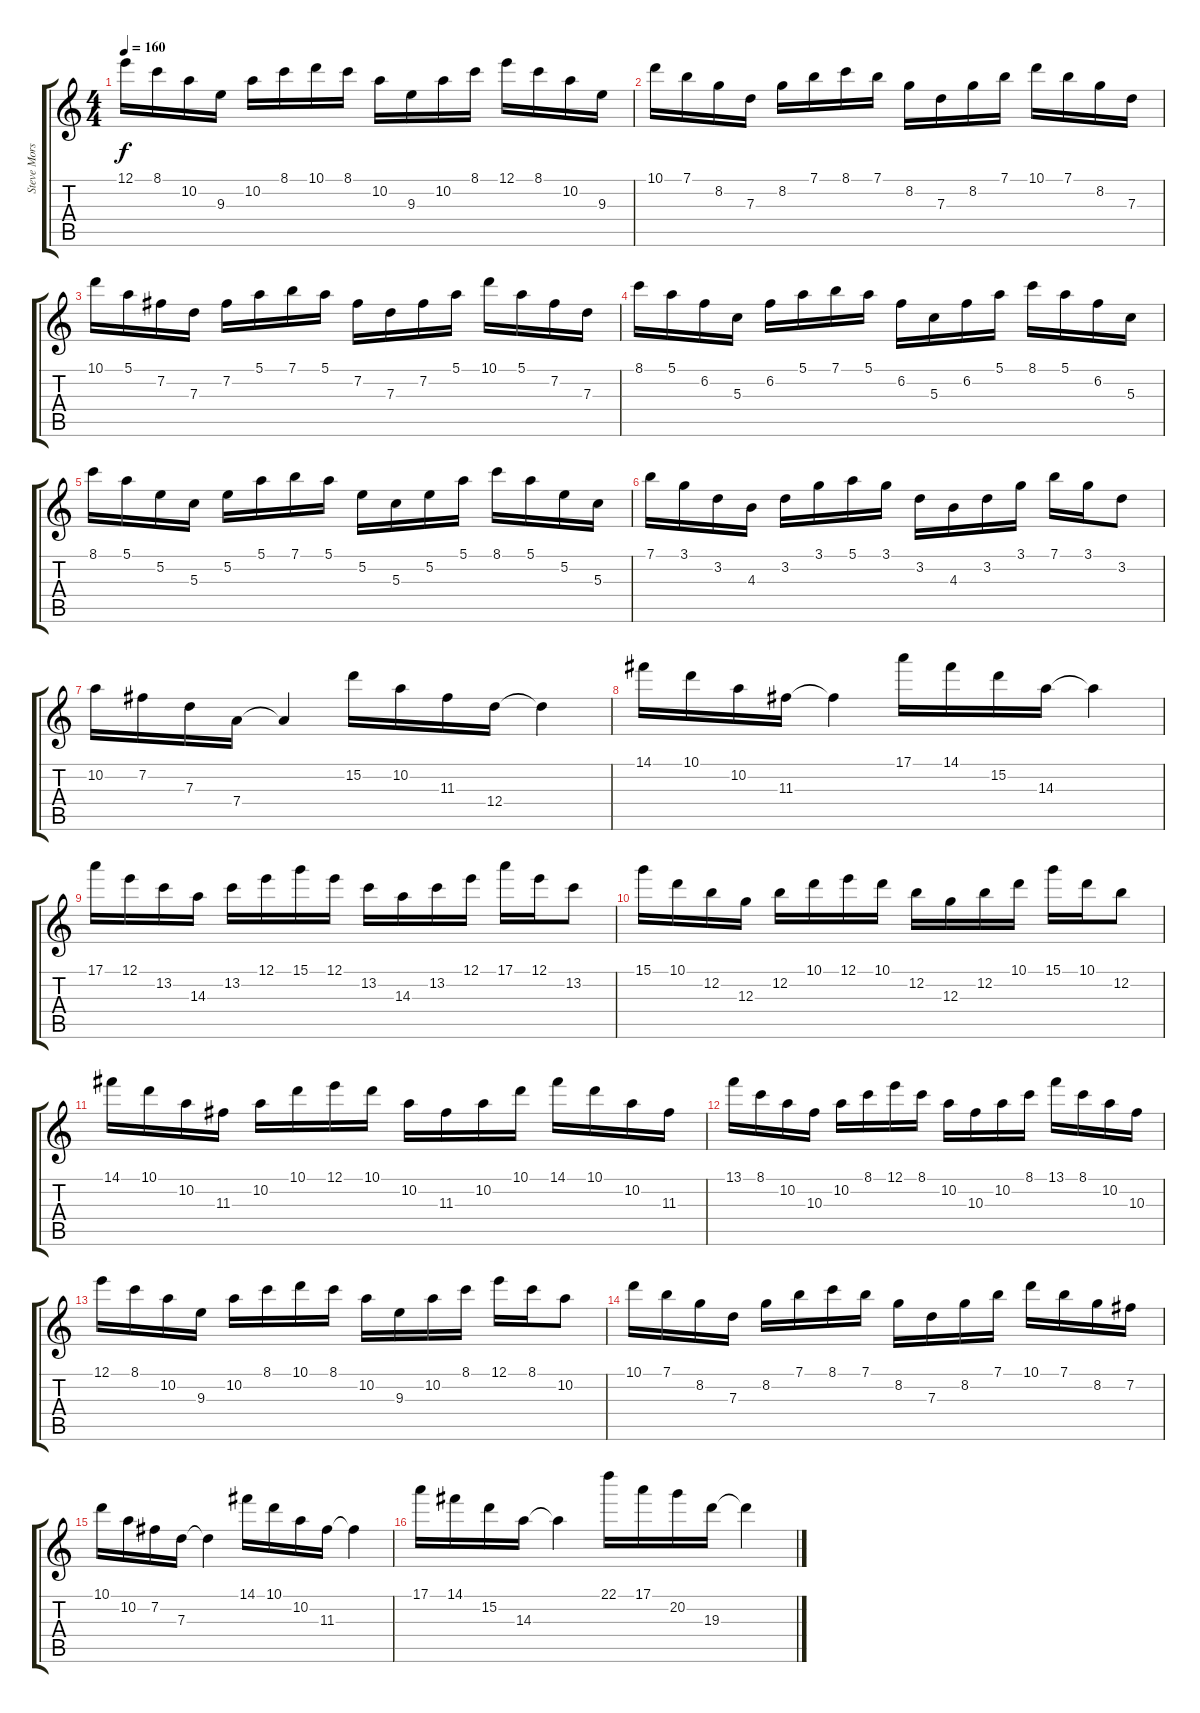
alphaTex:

\track ("Steve Morse" "Steve Mors") {instrument distortionguitar}
\staff {score tabs}
\tuning (E4 B3 G3 D3 A2 E2) {hide}
\ts (4 4)
\tempo 160
\clef g2
\ks c
12.1.16{dy f instrument distortionguitar} 8.1.16 10.2.16 9.3.16 10.2.16 8.1.16 10.1.16 8.1.16 10.2.16 9.3.16 10.2.16 8.1.16 12.1.16 8.1.16 10.2.16 9.3.16 |
10.1.16 7.1.16 8.2.16 7.3.16 8.2.16 7.1.16 8.1.16 7.1.16 8.2.16 7.3.16 8.2.16 7.1.16 10.1.16 7.1.16 8.2.16 7.3.16 |
10.1.16 5.1.16 7.2.16 7.3.16 7.2.16 5.1.16 7.1.16 5.1.16 7.2.16 7.3.16 7.2.16 5.1.16 10.1.16 5.1.16 7.2.16 7.3.16 |
8.1.16 5.1.16 6.2.16 5.3.16 6.2.16 5.1.16 7.1.16 5.1.16 6.2.16 5.3.16 6.2.16 5.1.16 8.1.16 5.1.16 6.2.16 5.3.16 |
8.1.16 5.1.16 5.2.16 5.3.16 5.2.16 5.1.16 7.1.16 5.1.16 5.2.16 5.3.16 5.2.16 5.1.16 8.1.16 5.1.16 5.2.16 5.3.16 |
7.1.16 3.1.16 3.2.16 4.3.16 3.2.16 3.1.16 5.1.16 3.1.16 3.2.16 4.3.16 3.2.16 3.1.16 7.1.16 3.1.16 3.2.8 |
10.2.16 7.2.16 7.3.16 7.4.16 7.4{t}.4 15.2.16 10.2.16 11.3.16 12.4.16 12.4{t}.4 |
14.1.16 10.1.16 10.2.16 11.3.16 11.3{t}.4 17.1.16 14.1.16 15.2.16 14.3.16 14.3{t}.4 |
17.1.16 12.1.16 13.2.16 14.3.16 13.2.16 12.1.16 15.1.16 12.1.16 13.2.16 14.3.16 13.2.16 12.1.16 17.1.16 12.1.16 13.2.8 |
15.1.16 10.1.16 12.2.16 12.3.16 12.2.16 10.1.16 12.1.16 10.1.16 12.2.16 12.3.16 12.2.16 10.1.16 15.1.16 10.1.16 12.2.8 |
14.1.16 10.1.16 10.2.16 11.3.16 10.2.16 10.1.16 12.1.16 10.1.16 10.2.16 11.3.16 10.2.16 10.1.16 14.1.16 10.1.16 10.2.16 11.3.16 |
13.1.16 8.1.16 10.2.16 10.3.16 10.2.16 8.1.16 12.1.16 8.1.16 10.2.16 10.3.16 10.2.16 8.1.16 13.1.16 8.1.16 10.2.16 10.3.16 |
12.1.16 8.1.16 10.2.16 9.3.16 10.2.16 8.1.16 10.1.16 8.1.16 10.2.16 9.3.16 10.2.16 8.1.16 12.1.16 8.1.16 10.2.8 |
10.1.16 7.1.16 8.2.16 7.3.16 8.2.16 7.1.16 8.1.16 7.1.16 8.2.16 7.3.16 8.2.16 7.1.16 10.1.16 7.1.16 8.2.16 7.2.16 |
10.1.16 10.2.16 7.2.16 7.3.16 7.3{t}.4 14.1.16 10.1.16 10.2.16 11.3.16 11.3{t}.4 |
17.1.16 14.1.16 15.2.16 14.3.16 14.3{t}.4 22.1.16 17.1.16 20.2.16 19.3.16 19.3{t}.4
